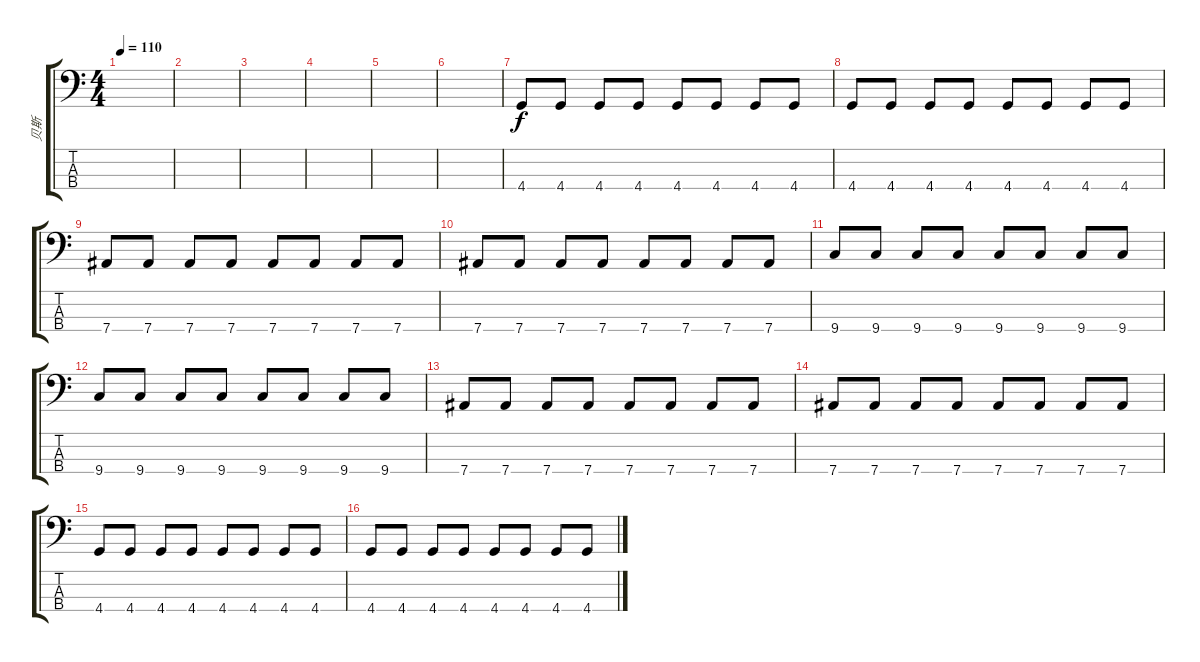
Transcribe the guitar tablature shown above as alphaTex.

\track ("贝斯" "贝斯") {instrument electricbassfinger}
\staff {score tabs}
\tuning (Gb2 Db2 Ab1 Eb1) {hide}
\ts (4 4)
\tempo 110
\clef f4
\ks c
|
|
|
|
|
|
4.4.8 4.4.8 4.4.8 4.4.8 4.4.8 4.4.8 4.4.8 4.4.8 |
4.4.8 4.4.8 4.4.8 4.4.8 4.4.8 4.4.8 4.4.8 4.4.8 |
7.4.8 7.4.8 7.4.8 7.4.8 7.4.8 7.4.8 7.4.8 7.4.8 |
7.4.8 7.4.8 7.4.8 7.4.8 7.4.8 7.4.8 7.4.8 7.4.8 |
9.4.8 9.4.8 9.4.8 9.4.8 9.4.8 9.4.8 9.4.8 9.4.8 |
9.4.8 9.4.8 9.4.8 9.4.8 9.4.8 9.4.8 9.4.8 9.4.8 |
7.4.8 7.4.8 7.4.8 7.4.8 7.4.8 7.4.8 7.4.8 7.4.8 |
7.4.8 7.4.8 7.4.8 7.4.8 7.4.8 7.4.8 7.4.8 7.4.8 |
4.4.8 4.4.8 4.4.8 4.4.8 4.4.8 4.4.8 4.4.8 4.4.8 |
4.4.8 4.4.8 4.4.8 4.4.8 4.4.8 4.4.8 4.4.8 4.4.8
